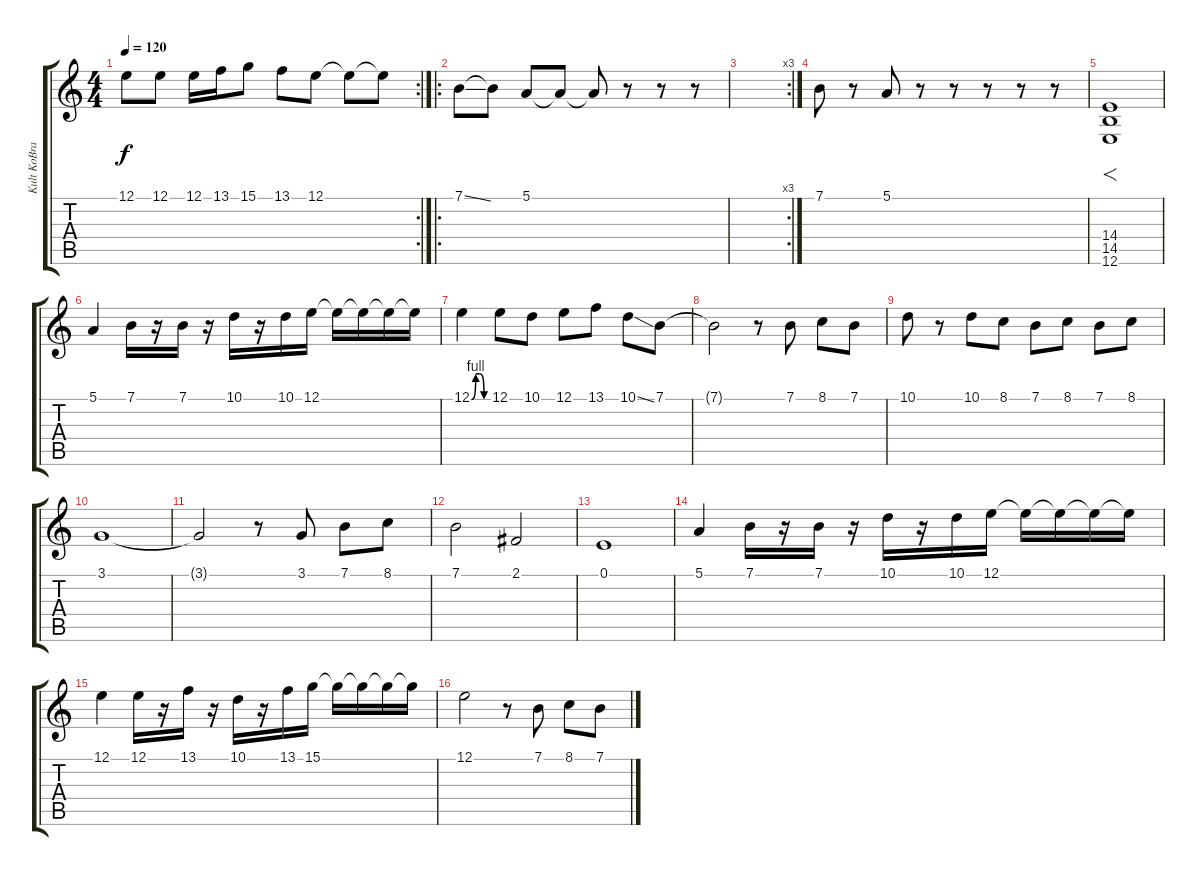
\track ("Kult KoBrain - Keyboards" "Kult KoBra") {instrument stringensemble1}
\staff {score tabs}
\tuning (E4 B3 G3 D3 A2 E2) {hide}
\rc 2
\ts (4 4)
\tempo 120
\clef g2
\ks c
12.1.8{dy f} 12.1.8 12.1.16 13.1.16 15.1.8 13.1.8 12.1.8 12.1{t}.8 12.1{t}.8 |
\ro
7.1{ss}.8 7.1{t}.8 5.1.8 5.1{t}.8 5.1{t}.8 r.8 r.8 r.8 |
\rc 3
|
7.1.8 r.8 5.1.8 r.8 r.8 r.8 r.8 r.8 |
(14.4 14.5 12.6).1{f} |
5.1.4 7.1.16 r.16 7.1.16 r.16 10.1.16 r.16 10.1.16 12.1.16 12.1{t}.16 12.1{t}.16 12.1{t}.16 12.1{t}.16 |
12.1{be (custom 0 0 15 4 30 4 45 0 60 0)}.4 12.1.8 10.1.8 12.1.8 13.1.8 10.1{ss}.8 7.1.8 |
7.1{t}.2 r.8 7.1.8 8.1.8 7.1.8 |
10.1.8 r.8 10.1.8 8.1.8 7.1.8 8.1.8 7.1.8 8.1.8 |
3.1.1 |
3.1{t}.2 r.8 3.1.8 7.1.8 8.1.8 |
7.1.2 2.1.2 |
0.1.1 |
5.1.4 7.1.16 r.16 7.1.16 r.16 10.1.16 r.16 10.1.16 12.1.16 12.1{t}.16 12.1{t}.16 12.1{t}.16 12.1{t}.16 |
12.1.4 12.1.16 r.16 13.1.16 r.16 10.1.16 r.16 13.1.16 15.1.16 15.1{t}.16 15.1{t}.16 15.1{t}.16 15.1{t}.16 |
12.1.2 r.8 7.1.8 8.1.8 7.1.8
